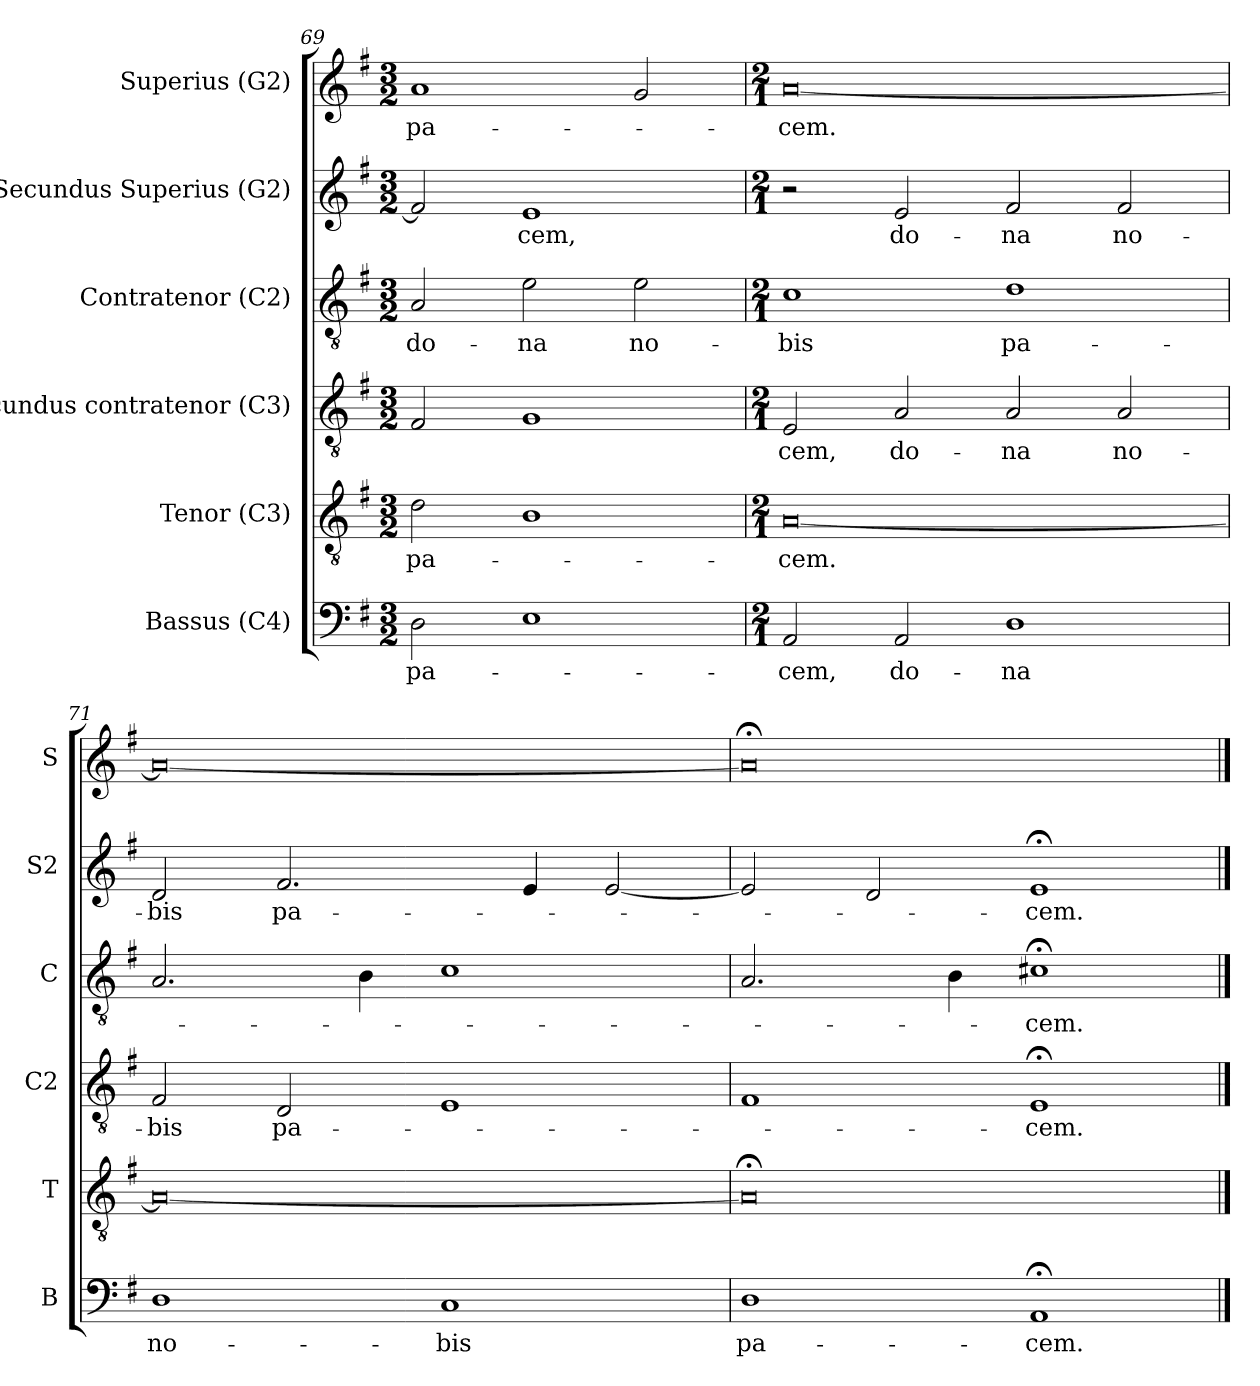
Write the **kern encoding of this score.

**kern	**text	**kern	**text	**kern	**text	**kern	**text	**kern	**text	**kern	**text
*part6	*part6	*part5	*part5	*part4	*part4	*part3	*part3	*part2	*part2	*part1	*part1
*staff6	*staff6	*staff5	*staff5	*staff4	*staff4	*staff3	*staff3	*staff2	*staff2	*staff1	*staff1
*I"Bassus (C4)	*	*I"Tenor (C3)	*	*I"Secundus contratenor (C3)	*	*I"Contratenor (C2)	*	*I"Secundus Superius (G2)	*	*I"Superius (G2)	*
*I'B	*	*I'T	*	*I'C2	*	*I'C	*	*I'S2	*	*I'S	*
*clefF4	*	*clefGv2	*	*clefGv2	*	*clefGv2	*	*clefG2	*	*clefG2	*
*	*	*	*	*ITrd7c12	*	*	*	*	*	*	*
*k[f#]	*	*k[f#]	*	*k[f#]	*	*k[f#]	*	*k[f#]	*	*k[f#]	*
*G:	*	*G:	*	*G:	*	*G:	*	*G:	*	*G:	*
*M3/2	*	*M3/2	*	*M3/2	*	*M3/2	*	*M3/2	*	*M3/2	*
=69	=69	=69	=69	=69	=69	=69	=69	=69	=69	=69	=69
!	!LO:LY:b:color=#000000	!	!	!	!	!	!	!	!	!	!
!	!	!	!LO:LY:b:color=#000000	!	!	!	!	!	!	!	!
!	!	!	!	!	!	!	!LO:LY:b:color=#000000	!	!	!	!
!	!	!	!	!	!	!	!	!	!	!	!LO:LY:b:color=#000000
2Di\	pa-	2di\	pa-	2FF#i/	.	2Ai/	do-	2f#i/]	.	1ai	pa-
!	!	!	!	!	!	!	!LO:LY:b:color=#000000	!	!	!	!
!	!	!	!	!	!	!	!	!	!LO:LY:b:color=#000000	!	!
1Ei	.	1Bi	.	1GGi	.	2ei\	-na	1ei	-cem,	.	.
!	!	!	!	!	!	!	!LO:LY:b:color=#000000	!	!	!	!
.	.	.	.	.	.	2ei\	no-	.	.	2gi/	.
!!LO:LB:g=z
=70	=70	=70	=70	=70	=70	=70	=70	=70	=70	=70	=70
*M2/1	*	*M2/1	*	*M2/1	*	*M2/1	*	*M2/1	*	*M2/1	*
!	!LO:LY:b:color=#000000	!	!	!	!	!	!	!	!	!	!
!	!	!	!LO:LY:b:color=#000000	!	!	!	!	!	!	!	!
!	!	!	!	!	!LO:LY:b:color=#000000	!	!	!	!	!	!
!	!	!	!	!	!	!	!LO:LY:b:color=#000000	!	!	!	!
!	!	!	!	!	!	!	!	!	!	!	!LO:LY:b:color=#000000
2AAi/	-cem,	[0Ai	-cem.	2EEi/	-cem,	1ci	-bis	2r	.	[0ai	-cem.
!	!LO:LY:b:color=#000000	!	!	!	!	!	!	!	!	!	!
!	!	!	!	!	!LO:LY:b:color=#000000	!	!	!	!	!	!
!	!	!	!	!	!	!	!	!	!LO:LY:b:color=#000000	!	!
2AAi/	do-	.	.	2AAi/	do-	.	.	2ei/	do-	.	.
!	!LO:LY:b:color=#000000	!	!	!	!	!	!	!	!	!	!
!	!	!	!	!	!LO:LY:b:color=#000000	!	!	!	!	!	!
!	!	!	!	!	!	!	!LO:LY:b:color=#000000	!	!	!	!
!	!	!	!	!	!	!	!	!	!LO:LY:b:color=#000000	!	!
1Di	-na	.	.	2AAi/	-na	1di	pa-	2f#i/	-na	.	.
!	!	!	!	!	!LO:LY:b:color=#000000	!	!	!	!	!	!
!	!	!	!	!	!	!	!	!	!LO:LY:b:color=#000000	!	!
.	.	.	.	2AAi/	no-	.	.	2f#i/	no-	.	.
=71	=71	=71	=71	=71	=71	=71	=71	=71	=71	=71	=71
!	!LO:LY:b:color=#000000	!	!	!	!	!	!	!	!	!	!
!	!	!	!	!	!LO:LY:b:color=#000000	!	!	!	!	!	!
!	!	!	!	!	!	!	!	!	!LO:LY:b:color=#000000	!	!
1Di	no-	0Ai_	.	2FF#i/	-bis	2.Ai/	.	2di/	-bis	0ai_	.
!	!	!	!	!	!LO:LY:b:color=#000000	!	!	!	!	!	!
!	!	!	!	!	!	!	!	!	!LO:LY:b:color=#000000	!	!
.	.	.	.	2DDi/	pa-	.	.	2.f#i/	pa-	.	.
.	.	.	.	.	.	4Bi\	.	.	.	.	.
!	!LO:LY:b:color=#000000	!	!	!	!	!	!	!	!	!	!
1Ci	-bis	.	.	1EEi	.	1ci	.	.	.	.	.
.	.	.	.	.	.	.	.	4ei/	.	.	.
.	.	.	.	.	.	.	.	[2ei/	.	.	.
=72	=72	=72	=72	=72	=72	=72	=72	=72	=72	=72	=72
!	!LO:LY:b:color=#000000	!	!	!	!	!	!	!	!	!	!
1Di	pa-	0A;i]	.	1FF#i	.	2.Ai/	.	2ei/]	.	0a;i]	.
.	.	.	.	.	.	.	.	2di/	.	.	.
.	.	.	.	.	.	4Bi\	.	.	.	.	.
!	!LO:LY:b:color=#000000	!	!	!	!	!	!	!	!	!	!
!	!	!	!	!	!LO:LY:b:color=#000000	!	!	!	!	!	!
!	!	!	!	!	!	!	!LO:LY:b:color=#000000	!	!	!	!
!	!	!	!	!	!	!	!	!	!LO:LY:b:color=#000000	!	!
1AA;i	-cem.	.	.	1EE;i	-cem.	1c#;i	-cem.	1e;i	-cem.	.	.
==	==	==	==	==	==	==	==	==	==	==	==
*-	*-	*-	*-	*-	*-	*-	*-	*-	*-	*-	*-
